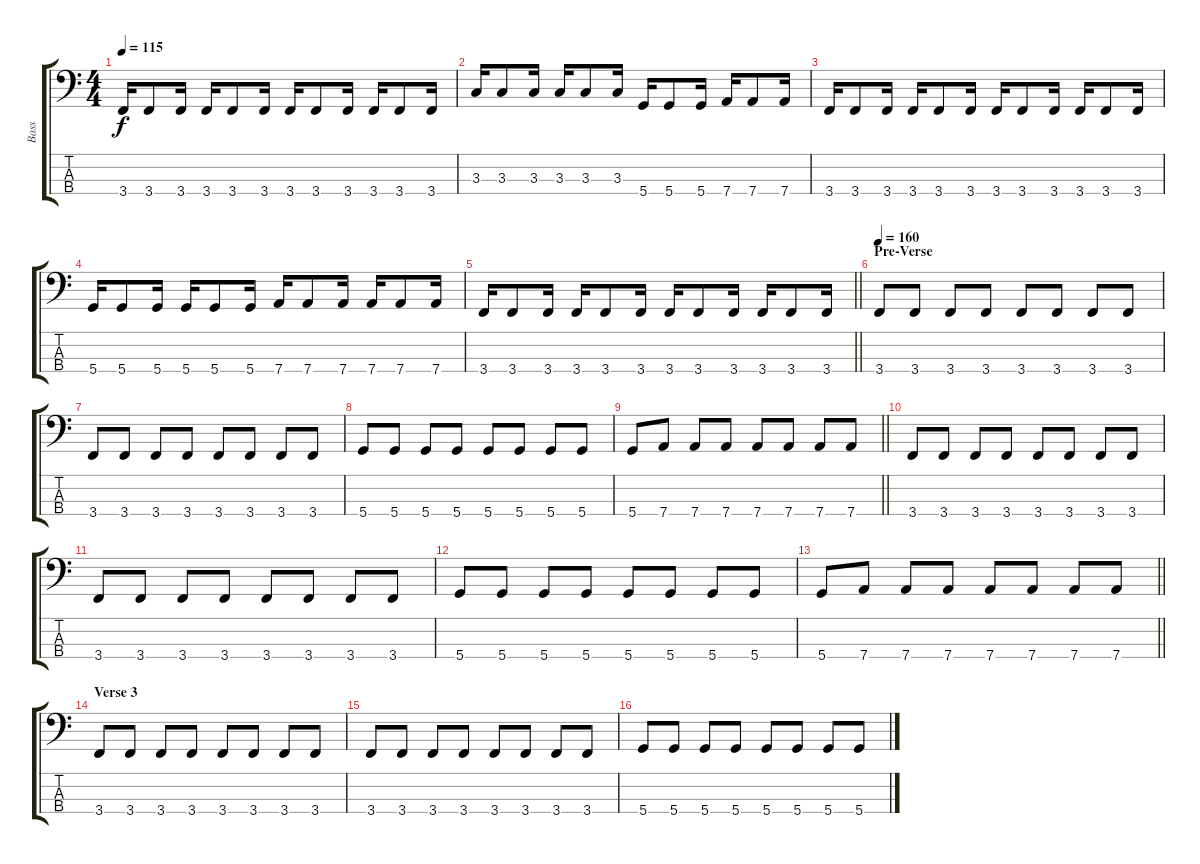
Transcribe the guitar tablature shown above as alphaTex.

\track ("Bass" "Bass") {instrument electricbasspick}
\staff {score tabs}
\tuning (G2 D2 A1 D1) {hide}
\ts (4 4)
\tempo 115
\clef f4
\ks c
3.4.16{dy f} 3.4.8 3.4.16 3.4.16 3.4.8 3.4.16 3.4.16 3.4.8 3.4.16 3.4.16 3.4.8 3.4.16 |
3.3.16 3.3.8 3.3.16 3.3.16 3.3.8 3.3.16 5.4.16 5.4.8 5.4.16 7.4.16 7.4.8 7.4.16 |
3.4.16 3.4.8 3.4.16 3.4.16 3.4.8 3.4.16 3.4.16 3.4.8 3.4.16 3.4.16 3.4.8 3.4.16 |
5.4.16 5.4.8 5.4.16 5.4.16 5.4.8 5.4.16 7.4.16 7.4.8 7.4.16 7.4.16 7.4.8 7.4.16 |
\barLineRight lightlight
3.4.16 3.4.8 3.4.16 3.4.16 3.4.8 3.4.16 3.4.16 3.4.8 3.4.16 3.4.16 3.4.8 3.4.16 |
\section ("" "Pre-Verse")
\tempo 160
3.4.8 3.4.8 3.4.8 3.4.8 3.4.8 3.4.8 3.4.8 3.4.8 |
3.4.8 3.4.8 3.4.8 3.4.8 3.4.8 3.4.8 3.4.8 3.4.8 |
5.4.8 5.4.8 5.4.8 5.4.8 5.4.8 5.4.8 5.4.8 5.4.8 |
\barLineRight lightlight
5.4.8 7.4.8 7.4.8 7.4.8 7.4.8 7.4.8 7.4.8 7.4.8 |
3.4.8 3.4.8 3.4.8 3.4.8 3.4.8 3.4.8 3.4.8 3.4.8 |
3.4.8 3.4.8 3.4.8 3.4.8 3.4.8 3.4.8 3.4.8 3.4.8 |
5.4.8 5.4.8 5.4.8 5.4.8 5.4.8 5.4.8 5.4.8 5.4.8 |
\barLineRight lightlight
5.4.8 7.4.8 7.4.8 7.4.8 7.4.8 7.4.8 7.4.8 7.4.8 |
\section ("" "Verse 3")
3.4.8 3.4.8 3.4.8 3.4.8 3.4.8 3.4.8 3.4.8 3.4.8 |
3.4.8 3.4.8 3.4.8 3.4.8 3.4.8 3.4.8 3.4.8 3.4.8 |
5.4.8 5.4.8 5.4.8 5.4.8 5.4.8 5.4.8 5.4.8 5.4.8
